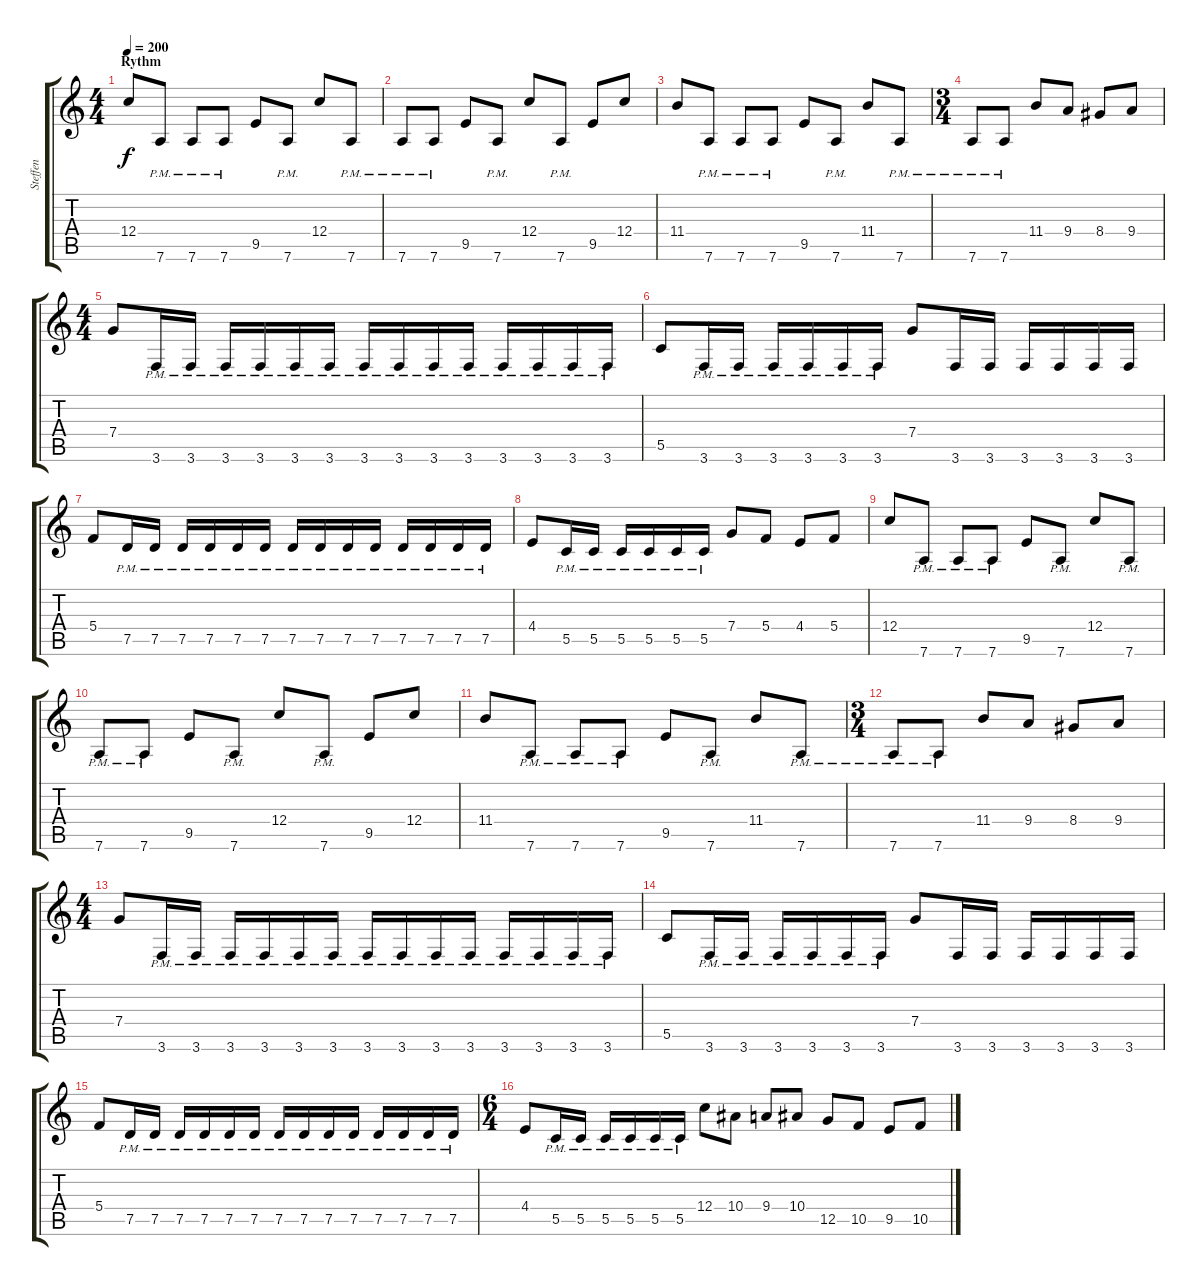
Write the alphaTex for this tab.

\track ("Steffen" "Steffen") {instrument distortionguitar}
\staff {score tabs}
\tuning (D4 A3 F3 C3 G2 D2) {hide}
\ts (4 4)
\section ("" "Rythm")
\tempo 200
\clef g2
\ks c
12.4.8{dy f} 7.6{pm}.8 7.6{pm}.8 7.6{pm}.8 9.5.8 7.6{pm}.8 12.4.8 7.6{pm}.8 |
7.6{pm}.8 7.6{pm}.8 9.5.8 7.6{pm}.8 12.4.8 7.6{pm}.8 9.5.8 12.4.8 |
11.4.8 7.6{pm}.8 7.6{pm}.8 7.6{pm}.8 9.5.8 7.6{pm}.8 11.4.8 7.6{pm}.8 |
\ts (3 4)
7.6{pm}.8 7.6{pm}.8 11.4.8 9.4.8 8.4.8 9.4.8 |
\ts (4 4)
7.4.8 3.6{pm}.16 3.6{pm}.16 3.6{pm}.16 3.6{pm}.16 3.6{pm}.16 3.6{pm}.16 3.6{pm}.16 3.6{pm}.16 3.6{pm}.16 3.6{pm}.16 3.6{pm}.16 3.6{pm}.16 3.6{pm}.16 3.6{pm}.16 |
5.5.8 3.6{pm}.16 3.6{pm}.16 3.6{pm}.16 3.6{pm}.16 3.6{pm}.16 3.6{pm}.16 7.4.8 3.6.16 3.6.16 3.6.16 3.6.16 3.6.16 3.6.16 |
5.4.8 7.5{pm}.16 7.5{pm}.16 7.5{pm}.16 7.5{pm}.16 7.5{pm}.16 7.5{pm}.16 7.5{pm}.16 7.5{pm}.16 7.5{pm}.16 7.5{pm}.16 7.5{pm}.16 7.5{pm}.16 7.5{pm}.16 7.5{pm}.16 |
4.4.8 5.5{pm}.16 5.5{pm}.16 5.5{pm}.16 5.5{pm}.16 5.5{pm}.16 5.5{pm}.16 7.4.8 5.4.8 4.4.8 5.4.8 |
12.4.8 7.6{pm}.8 7.6{pm}.8 7.6{pm}.8 9.5.8 7.6{pm}.8 12.4.8 7.6{pm}.8 |
7.6{pm}.8 7.6{pm}.8 9.5.8 7.6{pm}.8 12.4.8 7.6{pm}.8 9.5.8 12.4.8 |
11.4.8 7.6{pm}.8 7.6{pm}.8 7.6{pm}.8 9.5.8 7.6{pm}.8 11.4.8 7.6{pm}.8 |
\ts (3 4)
7.6{pm}.8 7.6{pm}.8 11.4.8 9.4.8 8.4.8 9.4.8 |
\ts (4 4)
7.4.8 3.6{pm}.16 3.6{pm}.16 3.6{pm}.16 3.6{pm}.16 3.6{pm}.16 3.6{pm}.16 3.6{pm}.16 3.6{pm}.16 3.6{pm}.16 3.6{pm}.16 3.6{pm}.16 3.6{pm}.16 3.6{pm}.16 3.6{pm}.16 |
5.5.8 3.6{pm}.16 3.6{pm}.16 3.6{pm}.16 3.6{pm}.16 3.6{pm}.16 3.6{pm}.16 7.4.8 3.6.16 3.6.16 3.6.16 3.6.16 3.6.16 3.6.16 |
5.4.8 7.5{pm}.16 7.5{pm}.16 7.5{pm}.16 7.5{pm}.16 7.5{pm}.16 7.5{pm}.16 7.5{pm}.16 7.5{pm}.16 7.5{pm}.16 7.5{pm}.16 7.5{pm}.16 7.5{pm}.16 7.5{pm}.16 7.5{pm}.16 |
\ts (6 4)
4.4.8 5.5{pm}.16 5.5{pm}.16 5.5{pm}.16 5.5{pm}.16 5.5{pm}.16 5.5{pm}.16 12.4.8 10.4.8 9.4.8 10.4.8 12.5.8 10.5.8 9.5.8 10.5.8
